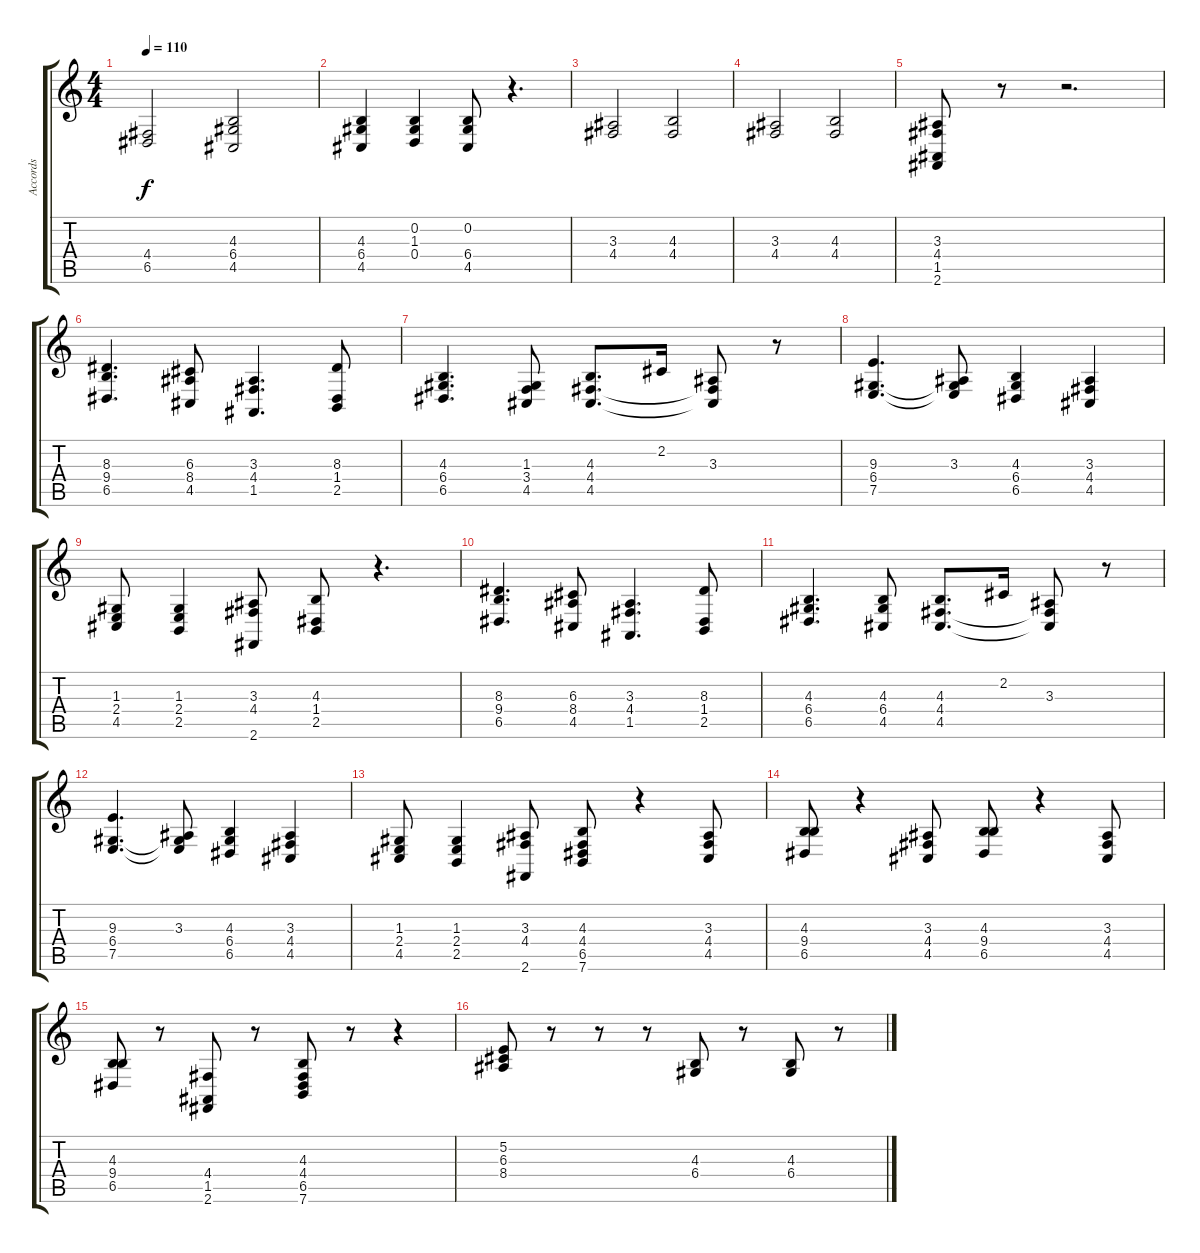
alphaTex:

\track ("Accords" "Accords") {instrument stringensemble1}
\staff {score tabs}
\tuning (E4 B3 G3 D3 A2 E2) {hide}
\ts (4 4)
\tempo 110
\clef g2
\ks c
(4.4 6.5).2{dy f} (4.3 6.4 4.5).2 |
(4.3 6.4 4.5).4 (0.2 1.3 0.4).4 (0.2 6.4 4.5).8 r.4{d} |
(3.3 4.4).2 (4.3 4.4).2 |
(3.3 4.4).2 (4.3 4.4).2 |
(3.3 4.4 1.5 2.6).8 r.8 r.2{d} |
(8.3 9.4 6.5).4{d} (6.3 8.4 4.5).8 (3.3 4.4 1.5).4{d} (8.3 1.4 2.5).8 |
(4.3 6.4 6.5).4{d} (1.3 3.4 4.5).8 (4.3 4.4 4.5).8{d} 2.2.16 (3.3 4.4{t} 4.5{t}).8 r.8 |
(9.3 6.4 7.5).4{d} (3.3 6.4{t} 7.5{t}).8 (4.3 6.4 6.5).4 (3.3 4.4 4.5).4 |
(1.3 2.4 4.5).8 (1.3 2.4 2.5).4 (3.3 4.4 2.6).8 (4.3 1.4 2.5).8 r.4{d} |
(8.3 9.4 6.5).4{d} (6.3 8.4 4.5).8 (3.3 4.4 1.5).4{d} (8.3 1.4 2.5).8 |
(4.3 6.4 6.5).4{d} (4.3 6.4 4.5).8 (4.3 4.4 4.5).8{d} 2.2.16 (3.3 4.4{t} 4.5{t}).8 r.8 |
(9.3 6.4 7.5).4{d} (3.3 6.4{t} 7.5{t}).8 (4.3 6.4 6.5).4 (3.3 4.4 4.5).4 |
(1.3 2.4 4.5).8 (1.3 2.4 2.5).4 (3.3 4.4 2.6).8 (4.3 4.4 6.5 7.6).8 r.4 (3.3 4.4 4.5).8 |
(4.3 9.4 6.5).8 r.4 (3.3 4.4 4.5).8 (4.3 9.4 6.5).8 r.4 (3.3 4.4 4.5).8 |
(4.3 9.4 6.5).8 r.8 (4.4 1.5 2.6).8 r.8 (4.3 4.4 6.5 7.6).8 r.8 r.4 |
(5.2 6.3 8.4).8 r.8 r.8 r.8 (4.3 6.4).8 r.8 (4.3 6.4).8 r.8
